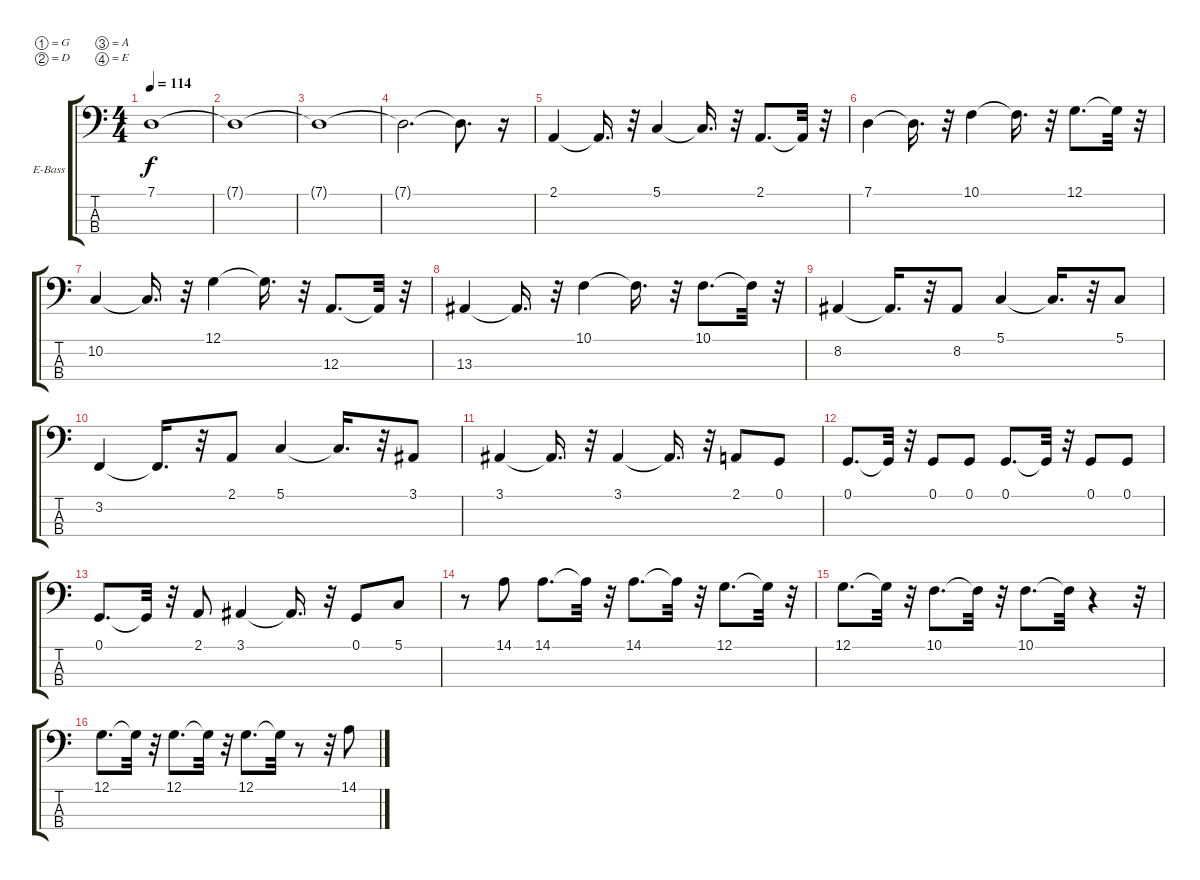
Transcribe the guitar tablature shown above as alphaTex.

\bracketExtendMode groupsimilarinstruments
\firstSystemTrackNameOrientation horizontal
\otherSystemsTrackNameOrientation horizontal
\track ("Basse" "E-Bass") {instrument electricbassfinger}
\staff {score tabs}
\tuning (G1 D1 A0 E0)
\ts (4 4)
\tempo 114
\clef f4
\ks c
7.1.1{dy f} |
7.1{t}.1 |
7.1{t}.1 |
7.1{t}.2{d} 7.1{t}.8{d} r.16 |
2.1.4 2.1{t}.16{d} r.32 5.1.4 5.1{t}.16{d} r.32 2.1.8{d} 2.1{t}.32 r.32 |
7.1.4 7.1{t}.16{d} r.32 10.1.4 10.1{t}.16{d} r.32 12.1.8{d} 12.1{t}.32 r.32 |
10.2.4 10.2{t}.16{d} r.32 12.1.4 12.1{t}.16{d} r.32 12.3.8{d} 12.3{t}.32 r.32 |
13.3.4 13.3{t}.16{d} r.32 10.1.4 10.1{t}.16{d} r.32 10.1.8{d} 10.1{t}.32 r.32 |
8.2.4 8.2{t}.16{d} r.32 8.2.8 5.1.4 5.1{t}.16{d} r.32 5.1.8 |
3.2.4 3.2{t}.16{d} r.32 2.1.8 5.1.4 5.1{t}.16{d} r.32 3.1.8 |
3.1.4 3.1{t}.16{d} r.32 3.1.4 3.1{t}.16{d} r.32 2.1.8 0.1.8 |
0.1.8{d} 0.1{t}.32 r.32 0.1.8 0.1.8 0.1.8{d} 0.1{t}.32 r.32 0.1.8 0.1.8 |
0.1.8{d} 0.1{t}.32 r.32 2.1.8 3.1.4 3.1{t}.16{d} r.32 0.1.8 5.1.8 |
r.8 14.1.8 14.1.8{d} 14.1{t}.32 r.32 14.1.8{d} 14.1{t}.32 r.32 12.1.8{d} 12.1{t}.32 r.32 |
12.1.8{d} 12.1{t}.32 r.32 10.1.8{d} 10.1{t}.32 r.32 10.1.8{d} 10.1{t}.32 r.4 r.32 |
12.1.8{d} 12.1{t}.32 r.32 12.1.8{d} 12.1{t}.32 r.32 12.1.8{d} 12.1{t}.32 r.8 r.32 14.1.8
